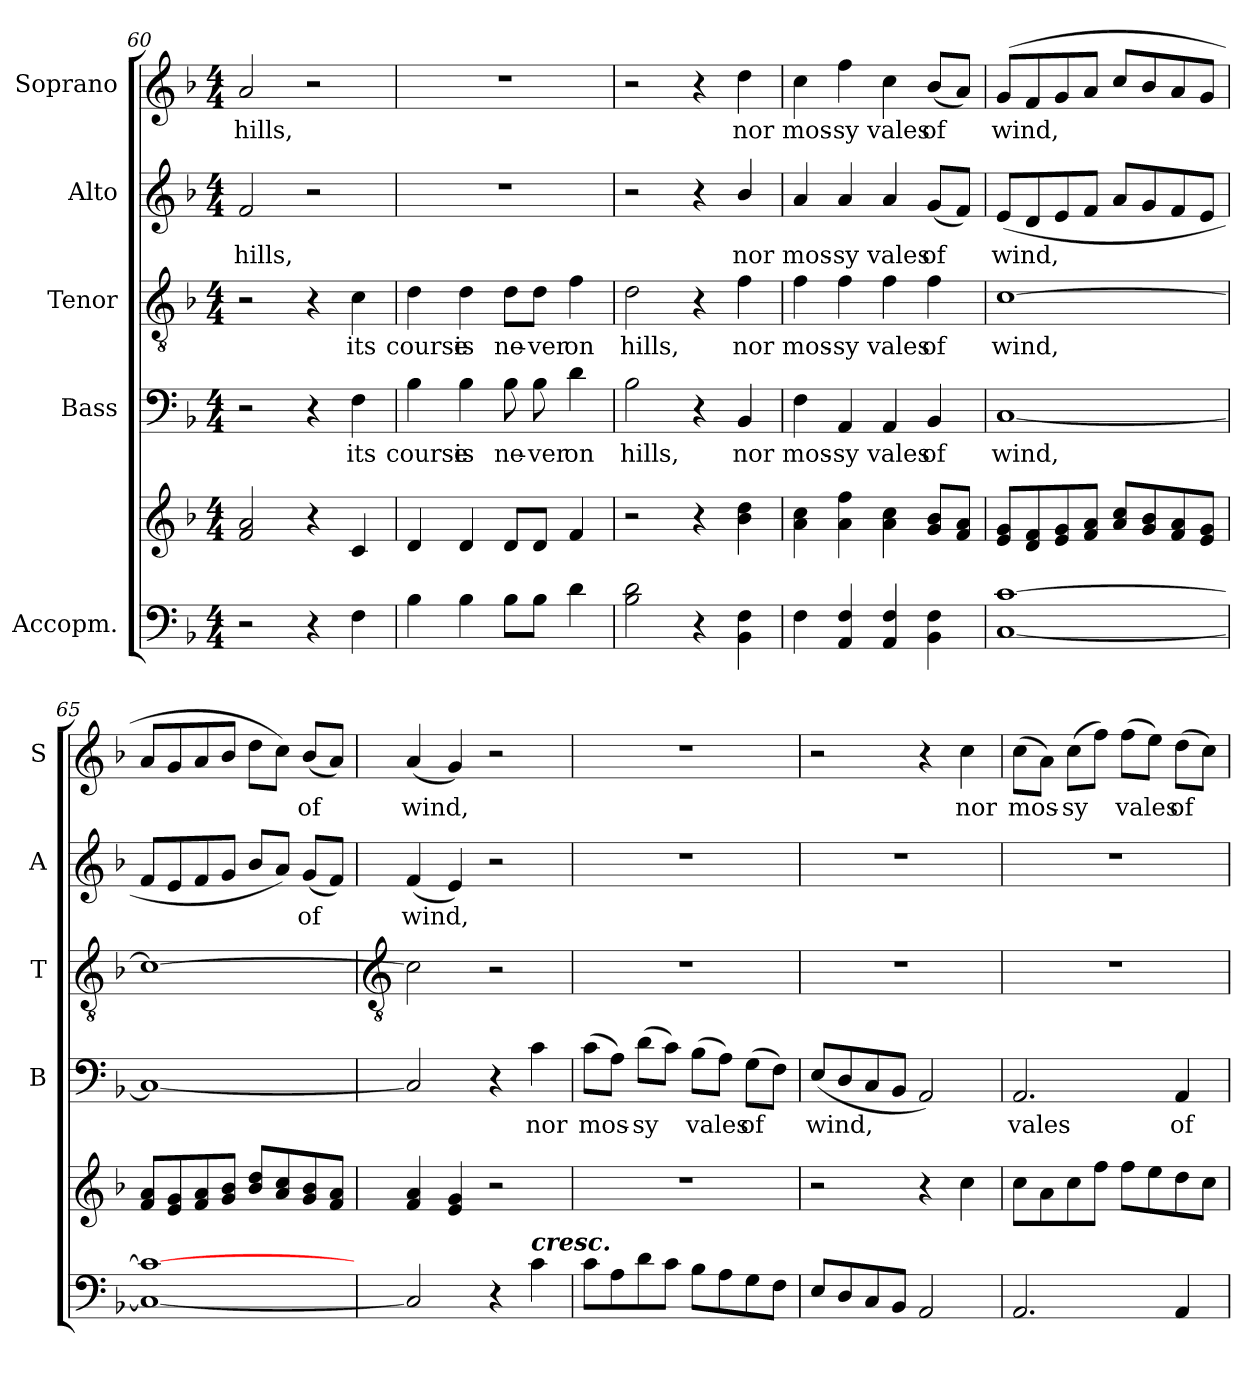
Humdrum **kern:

**kern	**kern	**kern	**text	**kern	**text	**kern	**text	**kern	**text
*part5	*part5	*part4	*part4	*part3	*part3	*part2	*part2	*part1	*part1
*staff6	*staff5	*staff4	*staff4	*staff3	*staff3	*staff2	*staff2	*staff1	*staff1
*I"Accopm.	*	*I"Bass	*	*I"Tenor	*	*I"Alto	*	*I"Soprano	*
*	*	*I'B	*	*I'T	*	*I'A	*	*I'S	*
!!LO:LB:g=z
*clefF4	*clefG2	*clefF4	*	*clefGv2	*	*clefG2	*	*clefG2	*
*k[b-]	*k[b-]	*k[b-]	*	*k[b-]	*	*k[b-]	*	*k[b-]	*
*F:	*F:	*F:	*	*F:	*	*F:	*	*F:	*
*M4/4	*M4/4	*M4/4	*	*M4/4	*	*M4/4	*	*M4/4	*
=60	=60	=60	=60	=60	=60	=60	=60	=60	=60
!	!	!	!	!	!	!	!LO:LY:b	!	!LO:LY:b
2r	2f 2a	2r	.	2r	.	2f	hills,	2a	hills,
4r	4r	4r	.	4r	.	2r	.	2r	.
!	!	!	!LO:LY:b	!	!LO:LY:b	!	!	!	!
4F	4c	4F	its	4c	its	.	.	.	.
=61	=61	=61	=61	=61	=61	=61	=61	=61	=61
!	!	!	!LO:LY:b	!	!LO:LY:b	!	!	!	!
4B-	4d	4B-	course	4d	course	1r	.	1r	.
!	!	!	!LO:LY:b	!	!LO:LY:b	!	!	!	!
4B-	4d	4B-	is	4d	is	.	.	.	.
!	!	!	!LO:LY:b	!	!LO:LY:b	!	!	!	!
8B-L	8dL	8B-	ne-	8d\L	ne-	.	.	.	.
!	!	!	!LO:LY:b	!	!LO:LY:b	!	!	!	!
8B-J	8dJ	8B-	-ver	8d\J	-ver	.	.	.	.
!	!	!	!LO:LY:b	!	!LO:LY:b	!	!	!	!
4d	4f	4d	on	4f	on	.	.	.	.
=62	=62	=62	=62	=62	=62	=62	=62	=62	=62
!	!	!	!LO:LY:b	!	!LO:LY:b	!	!	!	!
2B- 2d	2r	2B-	hills,	2d	hills,	2r	.	2r	.
4r	4r	4r	.	4r	.	4r	.	4r	.
!	!	!	!LO:LY:b	!	!LO:LY:b	!	!LO:LY:b	!	!LO:LY:b
4BB- 4F	4b- 4dd	4BB-	nor	4f	nor	4b-/	nor	4dd	nor
=63	=63	=63	=63	=63	=63	=63	=63	=63	=63
!	!	!	!LO:LY:b	!	!LO:LY:b	!	!LO:LY:b	!	!LO:LY:b
4F	4a 4cc	4F	mos-	4f	mos-	4a	mos-	4cc	mos-
!	!	!	!LO:LY:b	!	!LO:LY:b	!	!LO:LY:b	!	!LO:LY:b
4AA 4F	4a 4ff	4AA	-sy	4f	-sy	4a	-sy	4ff	-sy
!	!	!	!LO:LY:b	!	!LO:LY:b	!	!LO:LY:b	!	!LO:LY:b
4AA 4F	4a 4cc	4AA	vales	4f	vales	4a	vales	4cc	vales
!	!	!	!LO:LY:b	!	!LO:LY:b	!	!LO:LY:b	!	!LO:LY:b
4BB- 4F	8g 8b-L	4BB-	of	4f	of	(<8gL	of	(<8b-L	of
.	8f 8aJ	.	.	.	.	8fJ)	.	8aJ)	.
=64	=64	=64	=64	=64	=64	=64	=64	=64	=64
!	!	!	!LO:LY:b	!	!LO:LY:b	!	!LO:LY:b	!	!LO:LY:b
[1C [1c	8e 8gL	[1C	wind,	[1c	wind,	(<8eL	wind,	(<8gL	wind,
.	8d 8f	.	.	.	.	8d	.	8f	.
.	8e 8g	.	.	.	.	8e	.	8g	.
.	8f 8aJ	.	.	.	.	8fJ	.	8aJ	.
.	8a/ 8cc/L	.	.	.	.	8aL	.	8cc/L	.
.	8g/ 8b-/	.	.	.	.	8g	.	8b-/	.
.	8f 8a	.	.	.	.	8f	.	8a	.
.	8e 8gJ	.	.	.	.	8eJ	.	8gJ	.
=65	=65	=65	=65	=65	=65	=65	=65	=65	=65
1C_ 1c_	8f 8aL	1C_	.	1c_	.	8fL	.	8aL	.
.	8e 8g	.	.	.	.	8e	.	8g	.
.	8f 8a	.	.	.	.	8f	.	8a	.
.	8g 8b-J	.	.	.	.	8gJ	.	8b-J	.
.	8b- 8ddL	.	.	.	.	8b-/L	.	8ddL	.
.	8a 8cc	.	.	.	.	8aJ)	.	8ccJ)	.
!	!	!	!	!	!	!	!LO:LY:b	!	!LO:LY:b
.	8g 8b-	.	.	.	.	(<8gL	of	(<8b-L	of
.	8f 8aJ	.	.	.	.	8fJ)	.	8aJ)	.
!!LO:LB:g=z
=66	=66	=66	=66	=66	=66	=66	=66	=66	=66
*	*	*	*	*clefGv2	*	*	*	*	*
!	!	!	!	!	!	!	!LO:LY:b	!	!LO:LY:b
2C]	4f 4a	2C]	.	2c]	.	(<4f	wind,	(<4a	wind,
.	4e 4g	.	.	.	.	4e)	.	4g)	.
4r	2r	4r	.	2r	.	2r	.	2r	.
!LO:TX:a:Bi:t=cresc.	!	!	!	!	!	!	!	!	!
!	!	!	!LO:LY:b	!	!	!	!	!	!
4c	.	4c	nor	.	.	.	.	.	.
=67	=67	=67	=67	=67	=67	=67	=67	=67	=67
!	!	!	!LO:LY:b	!	!	!	!	!	!
8cL	1r	(>8cL	mos-	1r	.	1r	.	1r	.
8A	.	8AJ)	.	.	.	.	.	.	.
!	!	!	!LO:LY:b	!	!	!	!	!	!
8d	.	(>8dL	sy	.	.	.	.	.	.
8cJ	.	8cJ)	.	.	.	.	.	.	.
!	!	!	!LO:LY:b	!	!	!	!	!	!
8B-L	.	(>8B-L	vales	.	.	.	.	.	.
8A	.	8AJ)	.	.	.	.	.	.	.
!	!	!	!LO:LY:b	!	!	!	!	!	!
8G	.	(>8GL	of	.	.	.	.	.	.
8FJ	.	8FJ)	.	.	.	.	.	.	.
=68	=68	=68	=68	=68	=68	=68	=68	=68	=68
!	!	!	!LO:LY:b	!	!	!	!	!	!
8EL	2r	(<8EL	wind,	1r	.	1r	.	2r	.
8D	.	8D	.	.	.	.	.	.	.
8C	.	8C	.	.	.	.	.	.	.
8BB-J	.	8BB-J	.	.	.	.	.	.	.
2AA	4r	2AA)	.	.	.	.	.	4r	.
!	!	!	!	!	!	!	!	!	!LO:LY:b
.	4cc	.	.	.	.	.	.	4cc	nor
=69	=69	=69	=69	=69	=69	=69	=69	=69	=69
!	!	!	!LO:LY:b	!	!	!	!	!	!LO:LY:b
2.AA	8ccL	2.AA	vales	1r	.	1r	.	(>8ccL	mos-
.	8a	.	.	.	.	.	.	8aJ)	.
!	!	!	!	!	!	!	!	!	!LO:LY:b
.	8cc	.	.	.	.	.	.	(8ccL	sy
.	8ffJ	.	.	.	.	.	.	8ffJ)	.
!	!	!	!	!	!	!	!	!	!LO:LY:b
.	8ffL	.	.	.	.	.	.	(>8ffL	vales
.	8ee	.	.	.	.	.	.	8eeJ)	.
!	!	!	!LO:LY:b	!	!	!	!	!	!LO:LY:b
4AA	8dd	4AA	of	.	.	.	.	(>8ddL	of
.	8ccJ	.	.	.	.	.	.	8ccJ)	.
=	=	=	=	=	=	=	=	=	=
*-	*-	*-	*-	*-	*-	*-	*-	*-	*-
